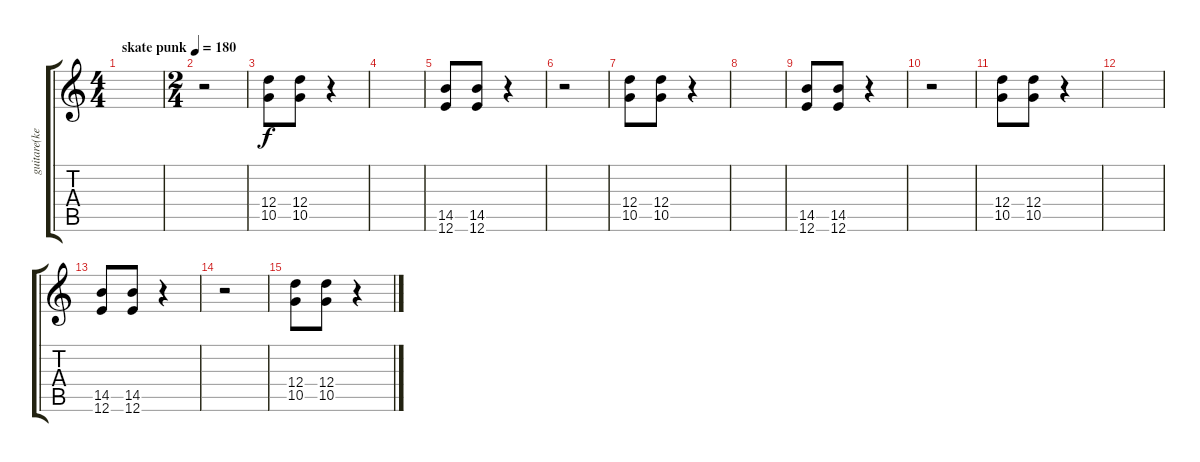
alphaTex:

\track ("guitare(kerry)" "guitare(ke") {instrument distortionguitar}
\staff {score tabs}
\tuning (E4 B3 G3 D3 A2 E2) {hide}
\ts (4 4)
\tempo (180 "skate punk")
\clef g2
\ks c
|
\ts (2 4)
r.2 |
(12.4 10.5).8 (12.4 10.5).8 r.4 |
|
(14.5 12.6).8 (14.5 12.6).8 r.4 |
r.2 |
(12.4 10.5).8 (12.4 10.5).8 r.4 |
|
(14.5 12.6).8 (14.5 12.6).8 r.4 |
r.2 |
(12.4 10.5).8 (12.4 10.5).8 r.4 |
|
(14.5 12.6).8 (14.5 12.6).8 r.4 |
r.2 |
(12.4 10.5).8 (12.4 10.5).8 r.4
